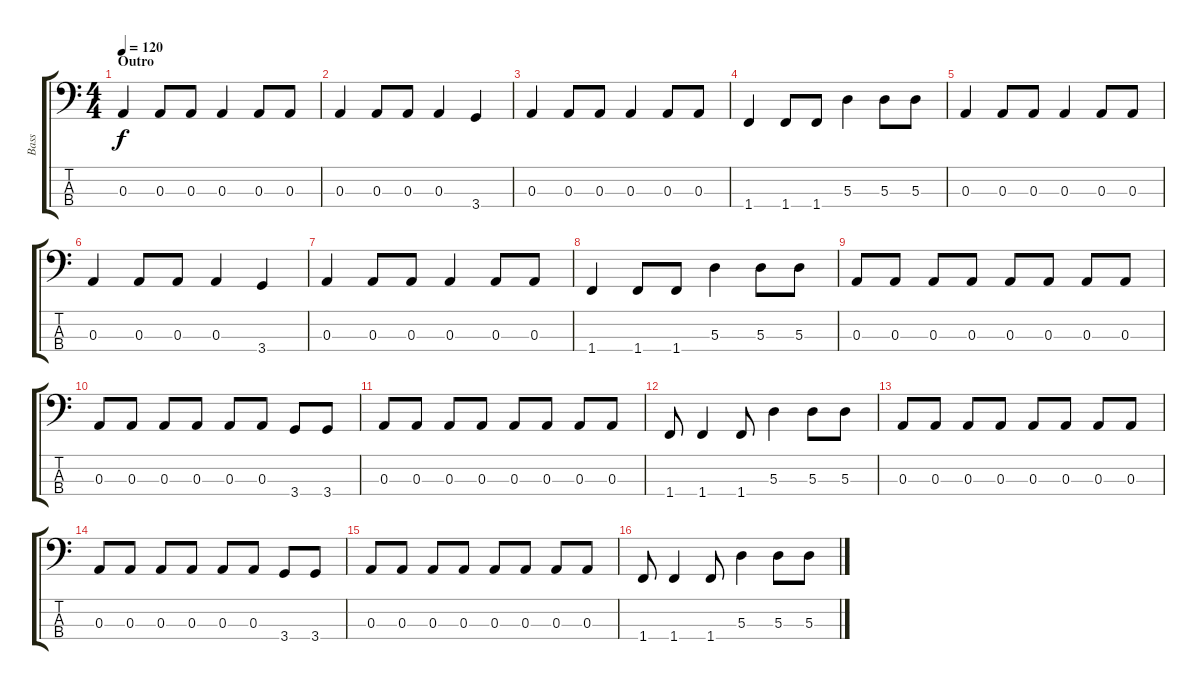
\track ("Bass" "Bass") {instrument electricbassfinger}
\staff {score tabs}
\tuning (G2 D2 A1 E1) {hide}
\ts (4 4)
\section ("" "Outro")
\tempo 120
\clef f4
\ks c
0.3.4{dy f} 0.3.8 0.3.8 0.3.4 0.3.8 0.3.8 |
0.3.4 0.3.8 0.3.8 0.3.4 3.4.4 |
0.3.4 0.3.8 0.3.8 0.3.4 0.3.8 0.3.8 |
1.4.4 1.4.8 1.4.8 5.3.4 5.3.8 5.3.8 |
0.3.4 0.3.8 0.3.8 0.3.4 0.3.8 0.3.8 |
0.3.4 0.3.8 0.3.8 0.3.4 3.4.4 |
0.3.4 0.3.8 0.3.8 0.3.4 0.3.8 0.3.8 |
1.4.4 1.4.8 1.4.8 5.3.4 5.3.8 5.3.8 |
0.3.8 0.3.8 0.3.8 0.3.8 0.3.8 0.3.8 0.3.8 0.3.8 |
0.3.8 0.3.8 0.3.8 0.3.8 0.3.8 0.3.8 3.4.8 3.4.8 |
0.3.8 0.3.8 0.3.8 0.3.8 0.3.8 0.3.8 0.3.8 0.3.8 |
1.4.8 1.4.4 1.4.8 5.3.4 5.3.8 5.3.8 |
0.3.8 0.3.8 0.3.8 0.3.8 0.3.8 0.3.8 0.3.8 0.3.8 |
0.3.8 0.3.8 0.3.8 0.3.8 0.3.8 0.3.8 3.4.8 3.4.8 |
0.3.8 0.3.8 0.3.8 0.3.8 0.3.8 0.3.8 0.3.8 0.3.8 |
1.4.8 1.4.4 1.4.8 5.3.4 5.3.8 5.3.8
